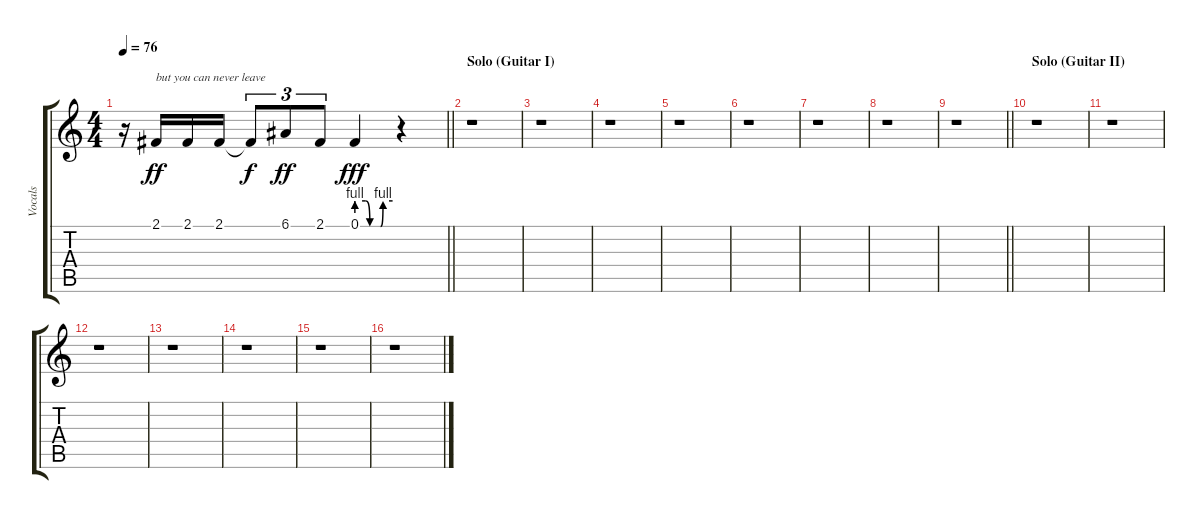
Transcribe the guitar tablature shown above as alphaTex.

\track ("Vocals" "Vocals") {instrument lead2sawtooth}
\staff {score tabs}
\tuning (E4 B3 G3 D3 A2 E2) {hide}
\ts (4 4)
\tempo 76
\clef g2
\barLineRight lightlight
\ks c
r.16{dy f} 2.1.16{txt "but you can never leave" dy ff} 2.1.16 2.1.16 2.1{t}.8{tu (3 2) dy f} 6.1.8{tu (3 2) dy ff} 2.1.8{tu (3 2)} 0.1{be (custom 0 4 15 4 22 0 40 0 44 4 60 4)}.4{dy fff} r.4 |
\section ("" "Solo (Guitar I)")
r.1 |
r.1 |
r.1 |
r.1 |
r.1 |
r.1 |
r.1 |
\barLineRight lightlight
r.1 |
\section ("" "Solo (Guitar II)")
r.1 |
r.1 |
r.1 |
r.1 |
r.1 |
r.1 |
r.1
